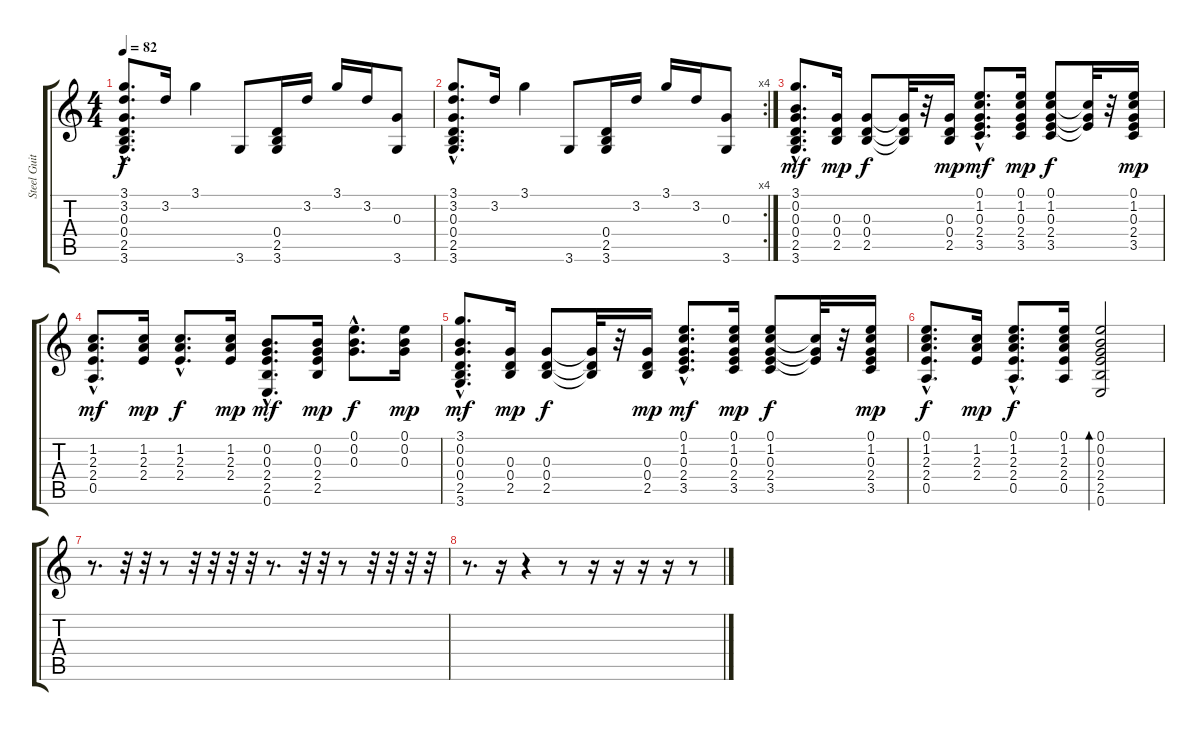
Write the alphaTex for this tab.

\track ("Steel Guitar" "Steel Guit") {instrument acousticguitarnylon}
\staff {score tabs}
\tuning (E4 B3 G3 D3 A2 E2) {hide}
\ts (4 4)
\tempo 82
\clef g2
\ks c
(3.1{hac} 3.2{hac} 0.3{hac} 0.4{hac} 2.5{hac} 3.6{hac}).8{d dy f} 3.2.16 3.1.4 3.6.8 (0.4 2.5 3.6).16 3.2.16 3.1.16 3.2.16 (0.3 3.6).8 |
\rc 4
(3.1{hac} 3.2{hac} 0.3{hac} 0.4{hac} 2.5{hac} 3.6{hac}).8{d} 3.2.16 3.1.4 3.6.8 (0.4 2.5 3.6).16 3.2.16 3.1.16 3.2.16 (0.3 3.6).8 |
(3.1{hac} 0.2{hac} 0.3{hac} 0.4{hac} 2.5 3.6{hac}).8{d dy mf} (0.3 0.4 2.5).16{dy mp} (0.3 0.4 2.5).8{dy f} (0.3{t} 0.4{t} 2.5{t}).32 r.32 (0.3 0.4 2.5).16{dy mp} (0.1{hac} 1.2{hac} 0.3 2.4 3.5{hac}).8{d dy mf} (0.1 1.2 0.3 2.4 3.5).16{dy mp} (0.1 1.2 0.3 2.4 3.5).8{dy f} (1.2{t} 0.3{t} 2.4{t}).32 r.32 (0.1 1.2 0.3 2.4 3.5).16{dy mp} |
(1.2{hac} 2.3{hac} 2.4 0.5{hac}).8{d dy mf} (1.2 2.3 2.4).16{dy mp} (1.2 2.3 2.4{hac}).8{d dy f} (1.2 2.3 2.4).16{dy mp} (0.2{hac} 0.3 2.4 2.5{hac} 0.6{hac}).8{d dy mf} (0.2 0.3 2.4 2.5).16{dy mp} (0.1{hac} 0.2{hac} 0.3).8{d dy f} (0.1 0.2 0.3).16{dy mp} |
(3.1{hac} 0.2{hac} 0.3{hac} 0.4{hac} 2.5 3.6{hac}).8{d dy mf} (0.3 0.4 2.5).16{dy mp} (0.3 0.4 2.5).8{dy f} (0.3{t} 0.4{t} 2.5{t}).32 r.32 (0.3 0.4 2.5).16{dy mp} (0.1{hac} 1.2{hac} 0.3 2.4 3.5{hac}).8{d dy mf} (0.1 1.2 0.3 2.4 3.5).16{dy mp} (0.1 1.2 0.3 2.4 3.5).8{dy f} (1.2{t} 0.3{t} 2.4{t}).32 r.32 (0.1 1.2 0.3 2.4 3.5).16{dy mp} |
(0.1{hac} 1.2{hac} 2.3{hac} 2.4{hac} 0.5).8{d dy f} (1.2 2.3 2.4).16{dy mp} (0.1{hac} 1.2{hac} 2.3{hac} 2.4{hac} 0.5{hac}).8{d dy f} (0.1 1.2 2.3 2.4 0.5).16 (0.1 0.2 0.3 2.4 2.5 0.6).2{bd 120} |
r.8{d} r.32 r.32 r.8 r.32 r.32 r.32 r.32 r.8{d} r.32 r.32 r.8 r.32 r.32 r.32 r.32 |
r.8{d} r.16 r.4 r.8 r.16 r.16 r.16 r.16 r.8
